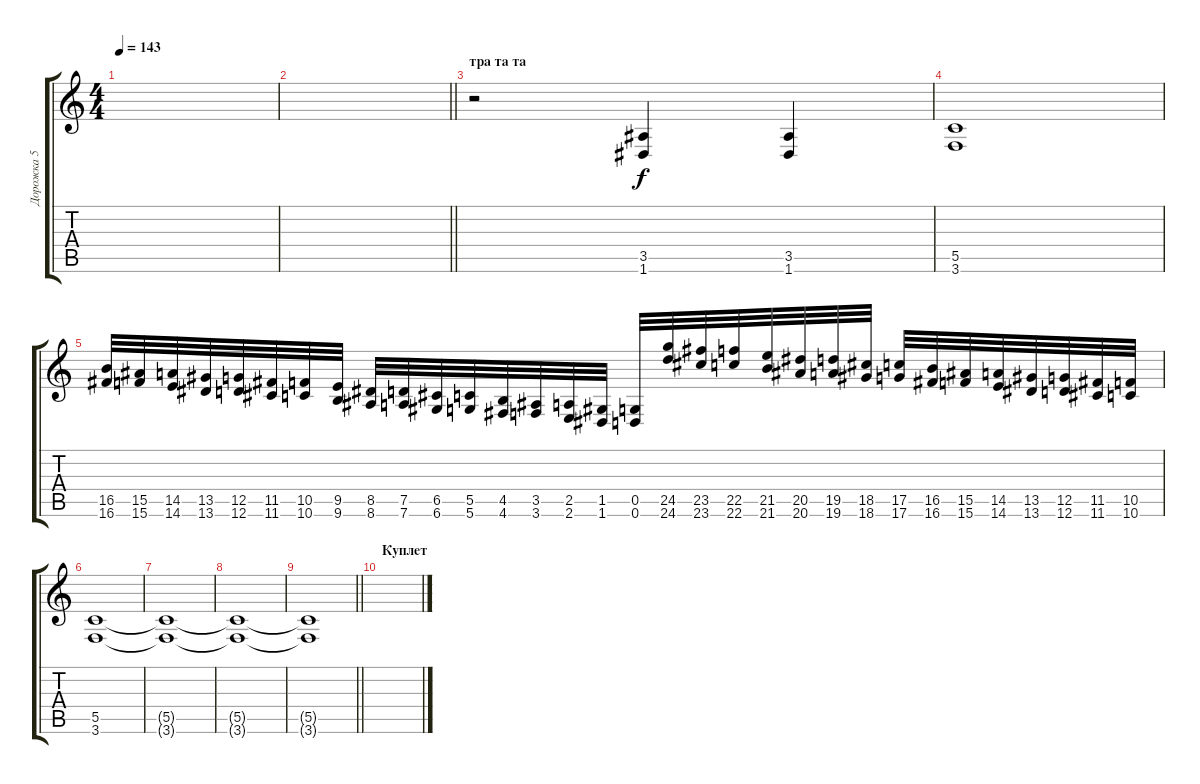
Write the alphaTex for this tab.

\track ("Дорожка 5" "Дорожка 5") {instrument distortionguitar}
\staff {score tabs}
\tuning (D4 A3 F3 C3 G2 D2) {hide}
\ts (4 4)
\tempo 143
\clef g2
\ks c
|
\barLineRight lightlight
|
\section ("" "тра та та")
r.2 (3.5 1.6).4 (3.5 1.6).4 |
(5.5 3.6).1 |
(16.5 16.6).32 (15.5 15.6).32 (14.5 14.6).32 (13.5 13.6).32 (12.5 12.6).32 (11.5 11.6).32 (10.5 10.6).32 (9.5 9.6).32 (8.5 8.6).32 (7.5 7.6).32 (6.5 6.6).32 (5.5 5.6).32 (4.5 4.6).32 (3.5 3.6).32 (2.5 2.6).32 (1.5 1.6).32 (0.5 0.6).32 (24.5 24.6).32 (23.5 23.6).32 (22.5 22.6).32 (21.5 21.6).32 (20.5 20.6).32 (19.5 19.6).32 (18.5 18.6).32 (17.5 17.6).32 (16.5 16.6).32 (15.5 15.6).32 (14.5 14.6).32 (13.5 13.6).32 (12.5 12.6).32 (11.5 11.6).32 (10.5 10.6).32 |
(5.5 3.6).1 |
(5.5{t} 3.6{t}).1 |
(5.5{t} 3.6{t}).1 |
\barLineRight lightlight
(5.5{t} 3.6{t}).1 |
\section ("" "Куплет")
